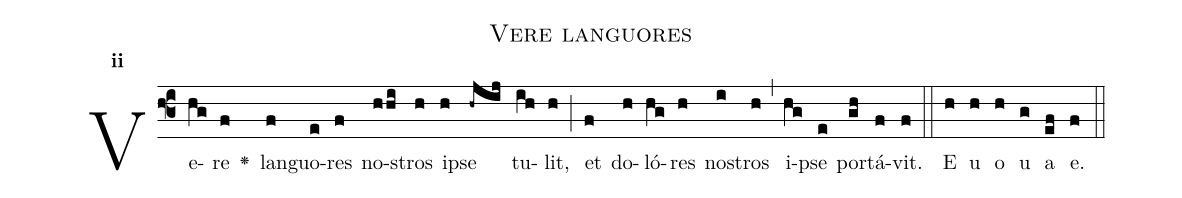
name:Vere languores;
office-part:Antiphona;
mode:2;
%%
initial-style: 1;
name: Vere languores
book: Antiphonae & Responsoria/Tomus II, p. 46;
occasion: Hebdomada III Quadragesimae Dominica;
office-part: Vesperae II Ant 3;
user-notes: ;
commentary: ;
annotation: 2d;
centering-scheme: english;
fontsize: 12;
font: OFLSortsMillGoudy;
height: 11;
width: 4.5;
%%
(f3)Ve(hg)re(f) <v>\greheightstar</v>() lan(f)guo(e)res(f) no(hhi)stros(h) i(h)pse(-hjij) tu(ih)lit,(h) (;) et(f) do(h)ló(hg)res(h) no(i)stros(h) (,) i(hg)pse(e) por(gh)tá(f)vit.(f) (::)
E(h) u(h) o(h) u(g) a(ef) e.(f) (::)
